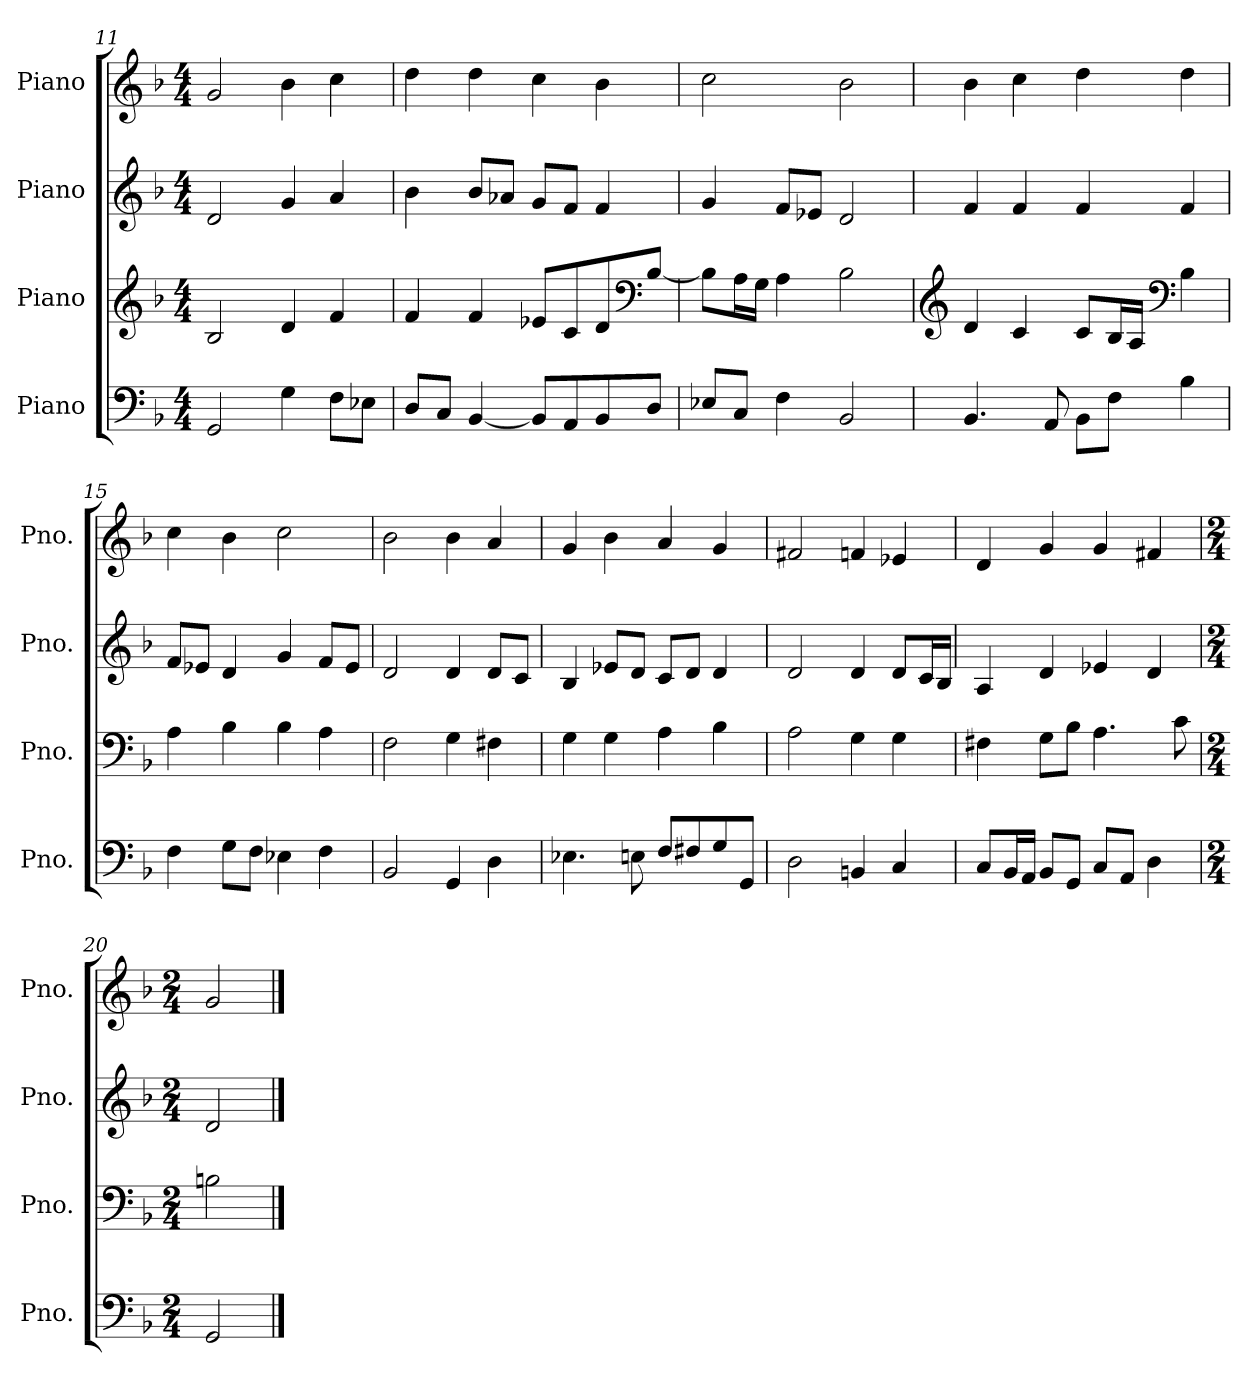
**kern	**kern	**kern	**kern
*part4	*part3	*part2	*part1
*staff4	*staff3	*staff2	*staff1
*I"Piano	*I"Piano	*I"Piano	*I"Piano
*I'Pno.	*I'Pno.	*I'Pno.	*I'Pno.
*clefF4	*clefG2	*clefG2	*clefG2
*k[b-]	*k[b-]	*k[b-]	*k[b-]
*M4/4	*M4/4	*M4/4	*M4/4
=11	=11	=11	=11
2GG/	2B-/	2d/	2g/
4G\	4d/	4g/	4b-\
8F\L	4f/	4a/	4cc\
8E-X\J	.	.	.
=12	=12	=12	=12
8D/L	4f/	4b-\	4dd\
8C/J	.	.	.
[4BB-/	4f/	8b-/L	4dd\
.	.	8a-X/J	.
8BB-/L]	8e-X/L	8g/L	4cc\
8AA/	8c/	8f/J	.
8BB-/	8d/	4f/	4b-\
*	*clefF4	*	*
8D/J	[8B-/J	.	.
=13	=13	=13	=13
8E-X/L	8B-\L]	4g/	2cc\
8C/J	16A\L	.	.
.	16G\JJ	.	.
4F\	4A\	8f/L	.
.	.	8e-X/J	.
2BB-/	2B-\	2d/	2b-\
!!LO:PB:g=z
=14	=14	=14	=14
*	*clefG2	*	*
4.BB-/	4d/	4f/	4b-\
.	4c/	4f/	4cc\
8AA/	.	.	.
8BB-\L	8c/L	4f/	4dd\
8F\J	16B-/L	.	.
.	16A/JJ	.	.
*	*clefF4	*	*
4B-\	4B-\	4f/	4dd\
=15	=15	=15	=15
4F\	4A\	8f/L	4cc\
.	.	8e-X/J	.
8G\L	4B-\	4d/	4b-\
8F\J	.	.	.
4E-X\	4B-\	4g/	2cc\
4F\	4A\	8f/L	.
.	.	8e-/J	.
=16	=16	=16	=16
2BB-/	2F\	2d/	2b-\
4GG/	4G\	4d/	4b-\
4D\	4F#X\	8d/L	4a/
.	.	8c/J	.
=17	=17	=17	=17
4.E-X\	4G\	4B-/	4g/
.	4G\	8e-X/L	4b-\
8En\	.	8d/J	.
8F/L	4A\	8c/L	4a/
8F#X/	.	8d/J	.
8G/	4B-\	4d/	4g/
8GG/J	.	.	.
=18	=18	=18	=18
2D\	2A\	2d/	2f#X/
4BBn/	4G\	4d/	4fn/
4C/	4G\	8d/L	4e-X/
.	.	16c/L	.
.	.	16B-/JJ	.
!!LO:LB:g=z
=19	=19	=19	=19
8C/L	4F#X\	4A/	4d/
16BB-/L	.	.	.
16AA/JJ	.	.	.
8BB-/L	8G\L	4d/	4g/
8GG/J	8B-\J	.	.
8C/L	4.A\	4e-X/	4g/
8AA/J	.	.	.
4D\	.	4d/	4f#X/
.	8c\	.	.
=20	=20	=20	=20
*M2/4	*M2/4	*M2/4	*M2/4
2GG/	2Bn\	2d/	2g/
==	==	==	==
*-	*-	*-	*-
